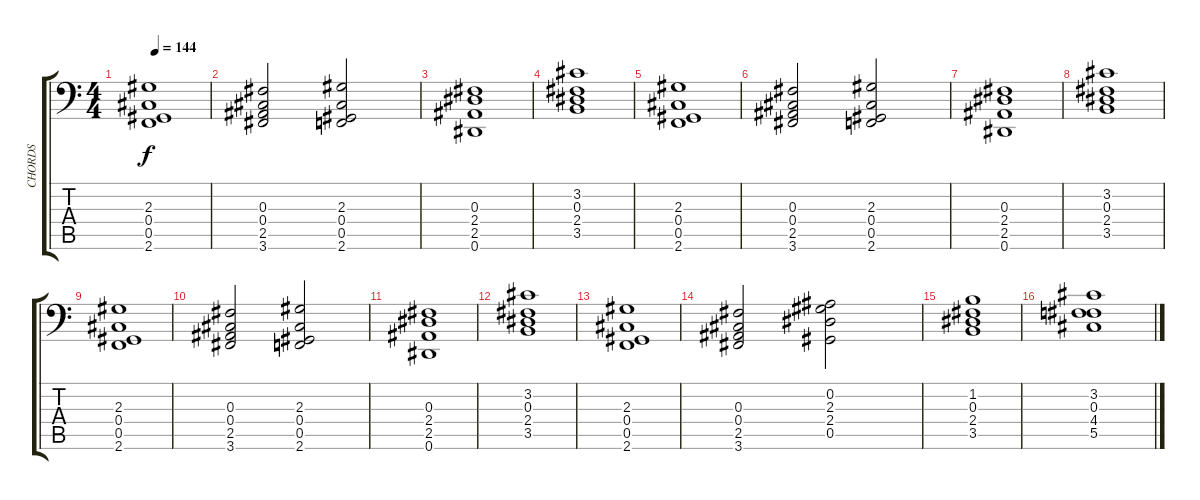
\track ("CHORDS" "CHORDS") {instrument acousticguitarnylon}
\staff {score tabs}
\tuning (Eb3 Bb2 Gb2 Db2 Ab1 Eb1) {hide}
\ts (4 4)
\tempo 144
\clef f4
\ks c
(2.3 0.4 0.5 2.6).1{dy f} |
(0.3 0.4 2.5 3.6).2 (2.3 0.4 0.5 2.6).2 |
(0.3 2.4 2.5 0.6).1 |
(3.2 0.3 2.4 3.5).1 |
(2.3 0.4 0.5 2.6).1 |
(0.3 0.4 2.5 3.6).2 (2.3 0.4 0.5 2.6).2 |
(0.3 2.4 2.5 0.6).1 |
(3.2 0.3 2.4 3.5).1 |
(2.3 0.4 0.5 2.6).1 |
(0.3 0.4 2.5 3.6).2 (2.3 0.4 0.5 2.6).2 |
(0.3 2.4 2.5 0.6).1 |
(3.2 0.3 2.4 3.5).1 |
(2.3 0.4 0.5 2.6).1 |
(0.3 0.4 2.5 3.6).2 (0.2 2.3 2.4 0.5).2 |
(1.2 0.3 2.4 3.5).1 |
(3.2 0.3 4.4 5.5).1
